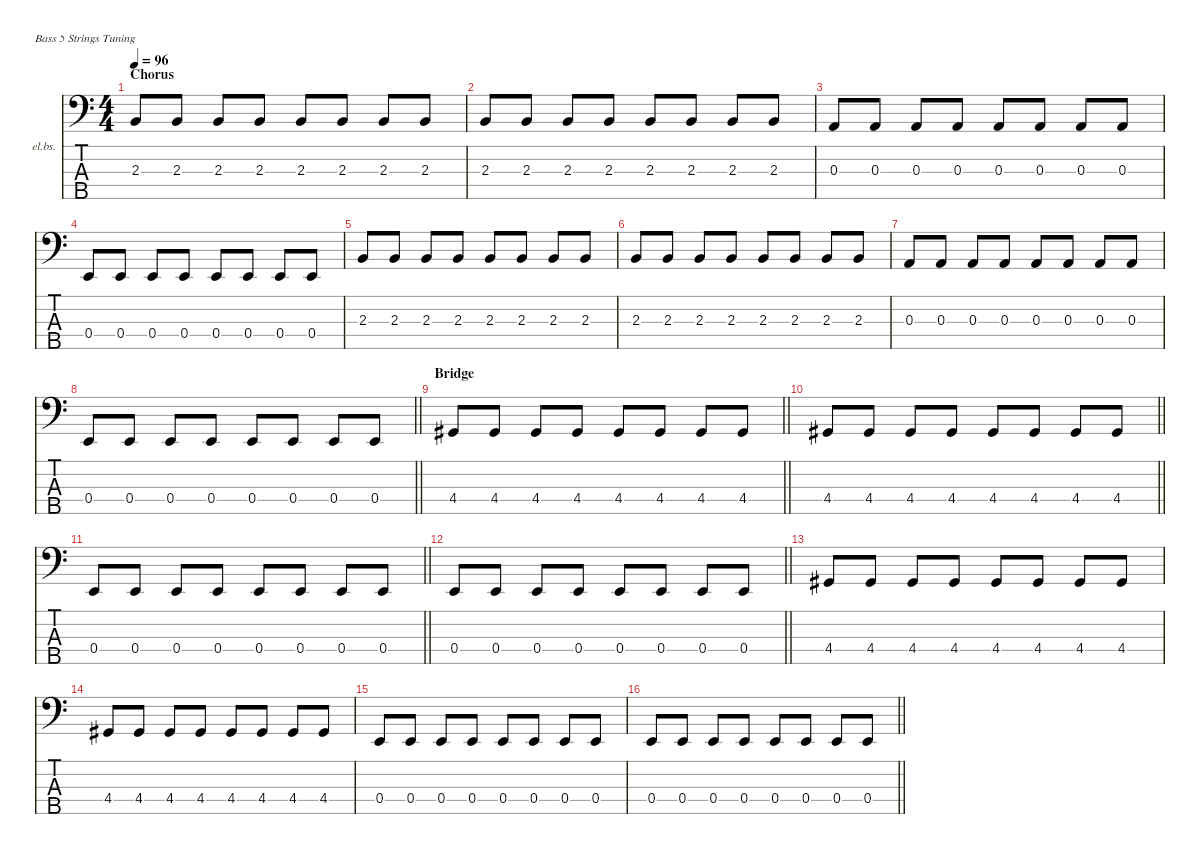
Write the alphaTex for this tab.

\defaultSystemsLayout 4
\hideDynamics
\bracketExtendMode nobrackets
\firstSystemTrackNameOrientation horizontal
\otherSystemsTrackNameOrientation horizontal
\track ("Bass" "el.bs.") {instrument electricbassfinger}
\staff {score tabs}
\tuning (G2 D2 A1 E1 B0)
\ts (4 4)
\section ("" "Chorus")
\tempo 96
\clef f4
\ks c
2.3.8{dy f beam Up} 2.3.8{dy mf beam Up} 2.3.8{dy f beam Up} 2.3.8{dy mf beam Up} 2.3.8{dy f beam Up} 2.3.8{dy mf beam Up} 2.3.8{dy f beam Up} 2.3.8{dy mf beam Up} |
2.3.8{dy f beam Up} 2.3.8{dy mf beam Up} 2.3.8{dy f beam Up} 2.3.8{dy mf beam Up} 2.3.8{dy f beam Up} 2.3.8{dy mf beam Up} 2.3.8{dy f beam Up} 2.3.8{dy mf beam Up} |
0.3.8{beam Up} 0.3.8{beam Up} 0.3.8{beam Up} 0.3.8{beam Up} 0.3.8{beam Up} 0.3.8{beam Up} 0.3.8{beam Up} 0.3.8{beam Up} |
0.4.8{dy f beam Up} 0.4.8{dy mf beam Up} 0.4.8{dy f beam Up} 0.4.8{dy mf beam Up} 0.4.8{dy f beam Up} 0.4.8{dy mf beam Up} 0.4.8{dy f beam Up} 0.4.8{dy mf beam Up} |
2.3.8{dy f beam Up} 2.3.8{dy mf beam Up} 2.3.8{dy f beam Up} 2.3.8{dy mf beam Up} 2.3.8{dy f beam Up} 2.3.8{dy mf beam Up} 2.3.8{dy f beam Up} 2.3.8{dy mf beam Up} |
2.3.8{dy f beam Up} 2.3.8{dy mf beam Up} 2.3.8{dy f beam Up} 2.3.8{dy mf beam Up} 2.3.8{dy f beam Up} 2.3.8{dy mf beam Up} 2.3.8{dy f beam Up} 2.3.8{dy mf beam Up} |
0.3.8{beam Up} 0.3.8{beam Up} 0.3.8{beam Up} 0.3.8{beam Up} 0.3.8{beam Up} 0.3.8{beam Up} 0.3.8{beam Up} 0.3.8{beam Up} |
\barLineRight lightlight
0.4.8{dy f beam Up} 0.4.8{dy mf beam Up} 0.4.8{dy f beam Up} 0.4.8{dy mf beam Up} 0.4.8{dy f beam Up} 0.4.8{dy mf beam Up} 0.4.8{dy f beam Up} 0.4.8{dy mf beam Up} |
\section ("" "Bridge")
\barLineRight lightlight
4.4{acc #}.8{dy f beam Up} 4.4{acc #}.8{dy mf beam Up} 4.4{acc #}.8{dy f beam Up} 4.4{acc #}.8{dy mf beam Up} 4.4{acc #}.8{dy f beam Up} 4.4{acc #}.8{dy mf beam Up} 4.4{acc #}.8{dy f beam Up} 4.4{acc #}.8{dy mf beam Up} |
\barLineRight lightlight
4.4{acc #}.8{dy f beam Up} 4.4{acc #}.8{dy mf beam Up} 4.4{acc #}.8{dy f beam Up} 4.4{acc #}.8{dy mf beam Up} 4.4{acc #}.8{dy f beam Up} 4.4{acc #}.8{dy mf beam Up} 4.4{acc #}.8{dy f beam Up} 4.4{acc #}.8{dy mf beam Up} |
\barLineRight lightlight
0.4.8{dy f beam Up} 0.4.8{dy mf beam Up} 0.4.8{dy f beam Up} 0.4.8{dy mf beam Up} 0.4.8{dy f beam Up} 0.4.8{dy mf beam Up} 0.4.8{dy f beam Up} 0.4.8{dy mf beam Up} |
\barLineRight lightlight
0.4.8{dy f beam Up} 0.4.8{dy mf beam Up} 0.4.8{dy f beam Up} 0.4.8{dy mf beam Up} 0.4.8{dy f beam Up} 0.4.8{dy mf beam Up} 0.4.8{dy f beam Up} 0.4.8{dy mf beam Up} |
4.4{acc #}.8{dy f beam Up} 4.4{acc #}.8{dy mf beam Up} 4.4{acc #}.8{dy f beam Up} 4.4{acc #}.8{dy mf beam Up} 4.4{acc #}.8{dy f beam Up} 4.4{acc #}.8{dy mf beam Up} 4.4{acc #}.8{dy f beam Up} 4.4{acc #}.8{dy mf beam Up} |
4.4{acc #}.8{dy f beam Up} 4.4{acc #}.8{dy mf beam Up} 4.4{acc #}.8{dy f beam Up} 4.4{acc #}.8{dy mf beam Up} 4.4{acc #}.8{dy f beam Up} 4.4{acc #}.8{dy mf beam Up} 4.4{acc #}.8{dy f beam Up} 4.4{acc #}.8{dy mf beam Up} |
0.4.8{dy f beam Up} 0.4.8{dy mf beam Up} 0.4.8{dy f beam Up} 0.4.8{dy mf beam Up} 0.4.8{dy f beam Up} 0.4.8{dy mf beam Up} 0.4.8{dy f beam Up} 0.4.8{dy mf beam Up} |
\barLineRight lightlight
0.4.8{dy f beam Up} 0.4.8{dy mf beam Up} 0.4.8{dy f beam Up} 0.4.8{dy mf beam Up} 0.4.8{dy f beam Up} 0.4.8{dy mf beam Up} 0.4.8{dy f beam Up} 0.4.8{dy mf beam Up}
